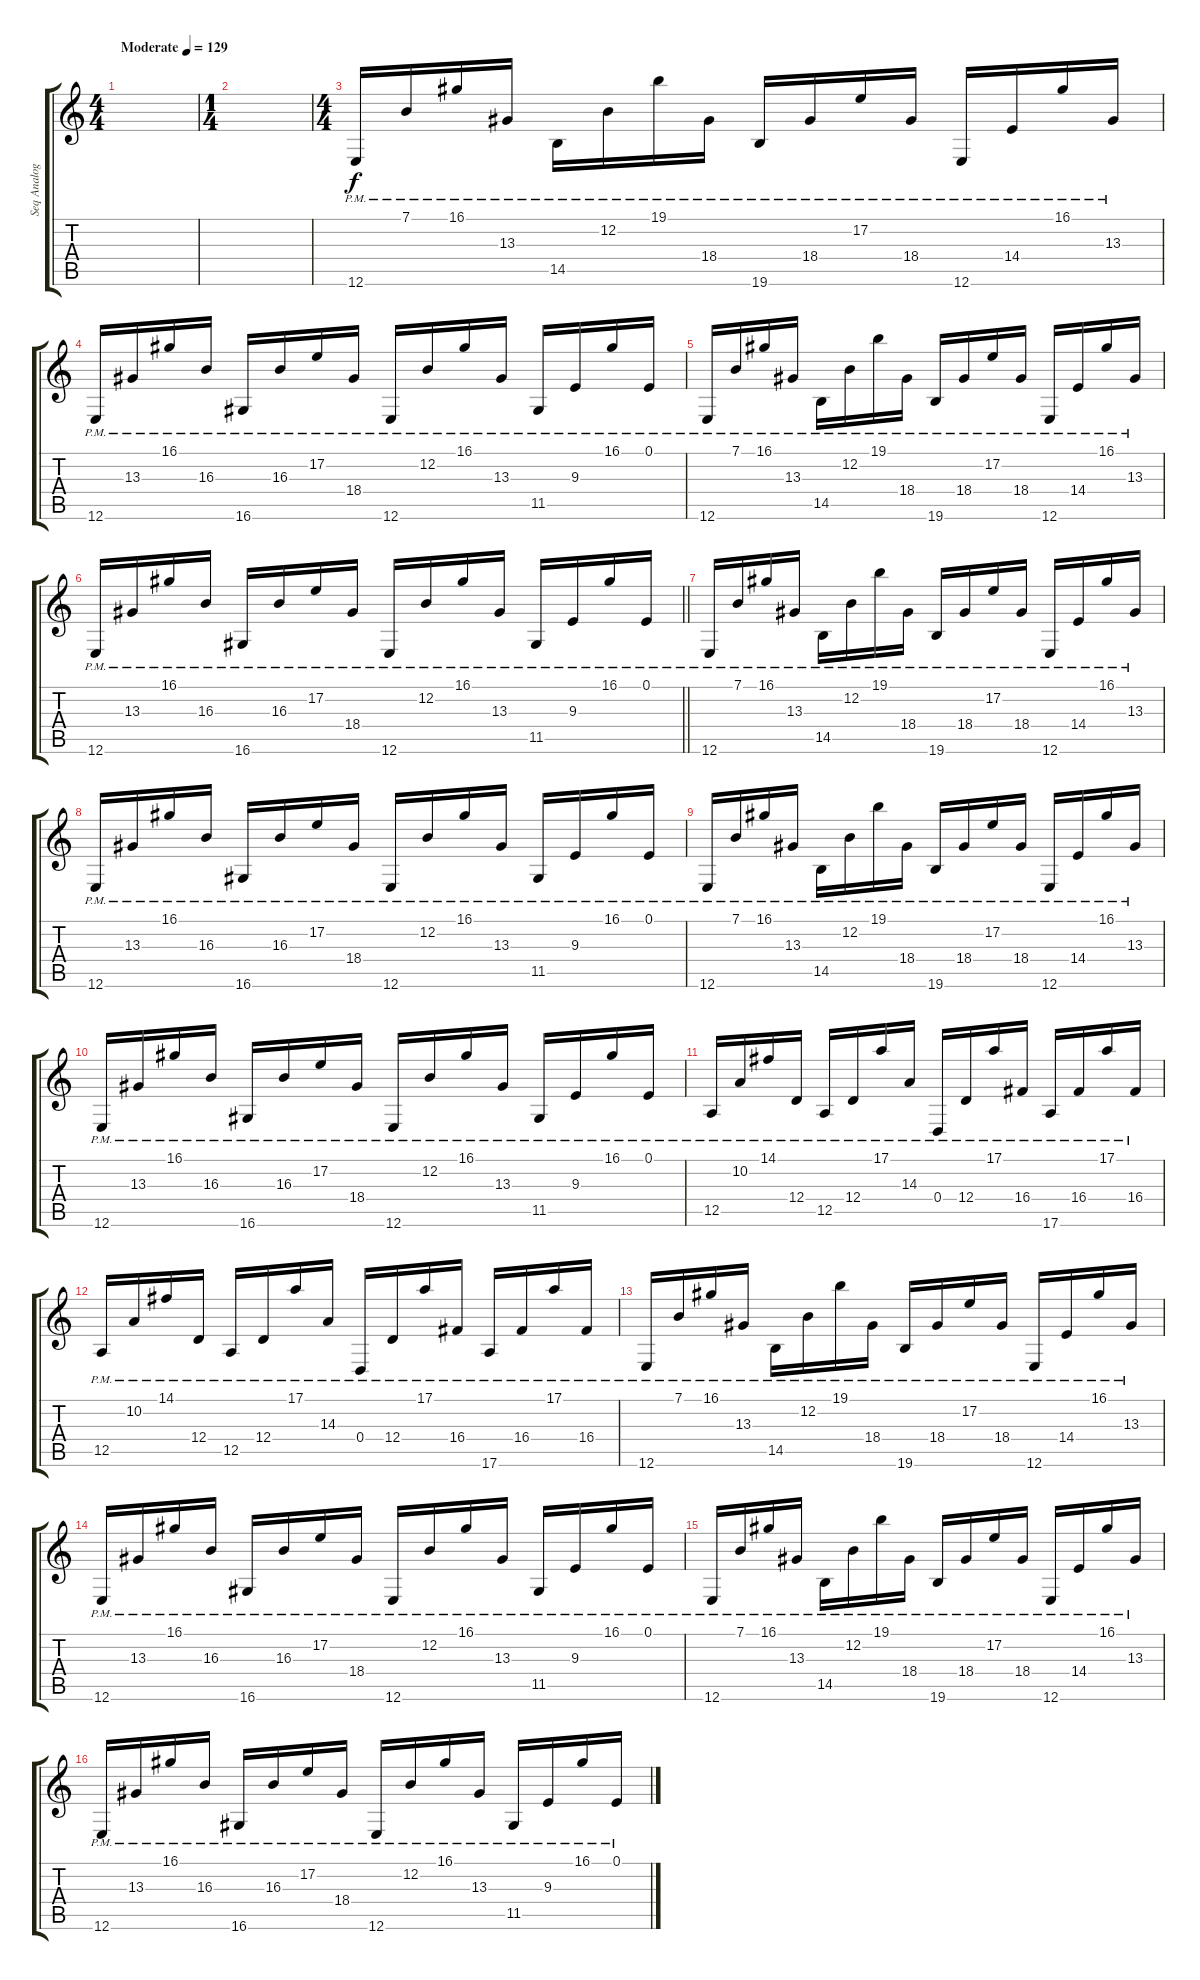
\track ("Seq Analog" "Seq Analog") {instrument lead1square}
\staff {score tabs}
\tuning (E4 B3 G3 D3 A2 E2) {hide}
\ts (4 4)
\tempo (129 "Moderate")
\clef g2
\ks c
|
\ts (1 4)
|
\ts (4 4)
12.6{pm}.16 7.1{pm}.16 16.1{pm}.16 13.3{pm}.16 14.5{pm}.16 12.2{pm}.16 19.1{pm}.16 18.4{pm}.16 19.6{pm}.16 18.4{pm}.16 17.2{pm}.16 18.4{pm}.16 12.6{pm}.16 14.4{pm}.16 16.1{pm}.16 13.3{pm}.16 |
12.6{pm}.16 13.3{pm}.16 16.1{pm}.16 16.3{pm}.16 16.6{pm}.16 16.3{pm}.16 17.2{pm}.16 18.4{pm}.16 12.6{pm}.16 12.2{pm}.16 16.1{pm}.16 13.3{pm}.16 11.5{pm}.16 9.3{pm}.16 16.1{pm}.16 0.1{pm}.16 |
12.6{pm}.16 7.1{pm}.16 16.1{pm}.16 13.3{pm}.16 14.5{pm}.16 12.2{pm}.16 19.1{pm}.16 18.4{pm}.16 19.6{pm}.16 18.4{pm}.16 17.2{pm}.16 18.4{pm}.16 12.6{pm}.16 14.4{pm}.16 16.1{pm}.16 13.3{pm}.16 |
\barLineRight lightlight
12.6{pm}.16 13.3{pm}.16 16.1{pm}.16 16.3{pm}.16 16.6{pm}.16 16.3{pm}.16 17.2{pm}.16 18.4{pm}.16 12.6{pm}.16 12.2{pm}.16 16.1{pm}.16 13.3{pm}.16 11.5{pm}.16 9.3{pm}.16 16.1{pm}.16 0.1{pm}.16 |
12.6{pm}.16 7.1{pm}.16 16.1{pm}.16 13.3{pm}.16 14.5{pm}.16 12.2{pm}.16 19.1{pm}.16 18.4{pm}.16 19.6{pm}.16 18.4{pm}.16 17.2{pm}.16 18.4{pm}.16 12.6{pm}.16 14.4{pm}.16 16.1{pm}.16 13.3{pm}.16 |
12.6{pm}.16 13.3{pm}.16 16.1{pm}.16 16.3{pm}.16 16.6{pm}.16 16.3{pm}.16 17.2{pm}.16 18.4{pm}.16 12.6{pm}.16 12.2{pm}.16 16.1{pm}.16 13.3{pm}.16 11.5{pm}.16 9.3{pm}.16 16.1{pm}.16 0.1{pm}.16 |
12.6{pm}.16 7.1{pm}.16 16.1{pm}.16 13.3{pm}.16 14.5{pm}.16 12.2{pm}.16 19.1{pm}.16 18.4{pm}.16 19.6{pm}.16 18.4{pm}.16 17.2{pm}.16 18.4{pm}.16 12.6{pm}.16 14.4{pm}.16 16.1{pm}.16 13.3{pm}.16 |
12.6{pm}.16 13.3{pm}.16 16.1{pm}.16 16.3{pm}.16 16.6{pm}.16 16.3{pm}.16 17.2{pm}.16 18.4{pm}.16 12.6{pm}.16 12.2{pm}.16 16.1{pm}.16 13.3{pm}.16 11.5{pm}.16 9.3{pm}.16 16.1{pm}.16 0.1{pm}.16 |
12.5{pm}.16 10.2{pm}.16 14.1{pm}.16 12.4{pm}.16 12.5{pm}.16 12.4{pm}.16 17.1{pm}.16 14.3{pm}.16 0.4{pm}.16 12.4{pm}.16 17.1{pm}.16 16.4{pm}.16 17.6{pm}.16 16.4{pm}.16 17.1{pm}.16 16.4{pm}.16 |
12.5{pm}.16 10.2{pm}.16 14.1{pm}.16 12.4{pm}.16 12.5{pm}.16 12.4{pm}.16 17.1{pm}.16 14.3{pm}.16 0.4{pm}.16 12.4{pm}.16 17.1{pm}.16 16.4{pm}.16 17.6{pm}.16 16.4{pm}.16 17.1{pm}.16 16.4{pm}.16 |
12.6{pm}.16 7.1{pm}.16 16.1{pm}.16 13.3{pm}.16 14.5{pm}.16 12.2{pm}.16 19.1{pm}.16 18.4{pm}.16 19.6{pm}.16 18.4{pm}.16 17.2{pm}.16 18.4{pm}.16 12.6{pm}.16 14.4{pm}.16 16.1{pm}.16 13.3{pm}.16 |
12.6{pm}.16 13.3{pm}.16 16.1{pm}.16 16.3{pm}.16 16.6{pm}.16 16.3{pm}.16 17.2{pm}.16 18.4{pm}.16 12.6{pm}.16 12.2{pm}.16 16.1{pm}.16 13.3{pm}.16 11.5{pm}.16 9.3{pm}.16 16.1{pm}.16 0.1{pm}.16 |
12.6{pm}.16 7.1{pm}.16 16.1{pm}.16 13.3{pm}.16 14.5{pm}.16 12.2{pm}.16 19.1{pm}.16 18.4{pm}.16 19.6{pm}.16 18.4{pm}.16 17.2{pm}.16 18.4{pm}.16 12.6{pm}.16 14.4{pm}.16 16.1{pm}.16 13.3{pm}.16 |
12.6{pm}.16 13.3{pm}.16 16.1{pm}.16 16.3{pm}.16 16.6{pm}.16 16.3{pm}.16 17.2{pm}.16 18.4{pm}.16 12.6{pm}.16 12.2{pm}.16 16.1{pm}.16 13.3{pm}.16 11.5{pm}.16 9.3{pm}.16 16.1{pm}.16 0.1{pm}.16
